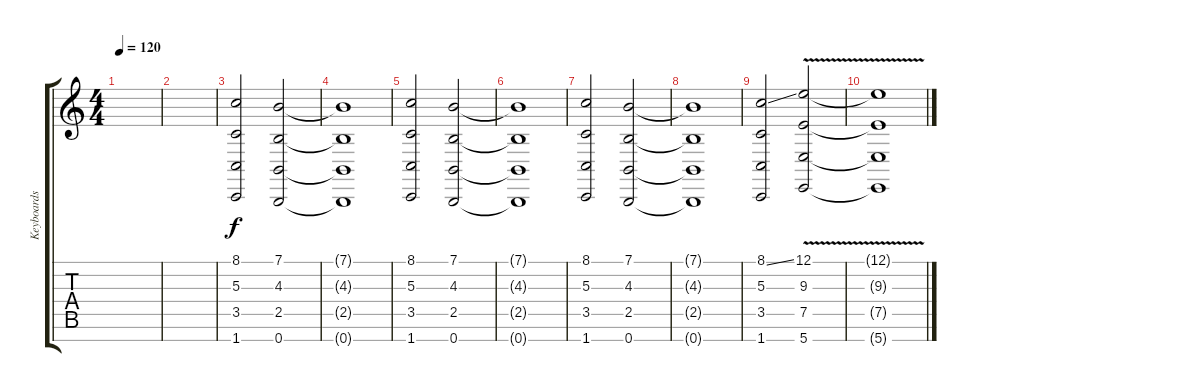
\track ("Keyboards" "Keyboards") {instrument choiraahs}
\staff {score tabs}
\tuning (E4 B3 G3 D3 A2 E2 B1) {hide}
\ts (4 4)
\tempo 120
\clef g2
\ks c
|
|
(8.1 5.3 3.5 1.7).2{volume 14 instrument stringensemble1} (7.1 4.3 2.5 0.7).2 |
(7.1{t} 4.3{t} 2.5{t} 0.7{t}).1 |
(8.1 5.3 3.5 1.7).2 (7.1 4.3 2.5 0.7).2 |
(7.1{t} 4.3{t} 2.5{t} 0.7{t}).1 |
(8.1 5.3 3.5 1.7).2 (7.1 4.3 2.5 0.7).2 |
(7.1{t} 4.3{t} 2.5{t} 0.7{t}).1 |
(8.1{ss} 5.3 3.5 1.7).2 (12.1{v} 9.3 7.5 5.7).2 |
(12.1{t} 9.3{t} 7.5{t} 5.7{t}).1
